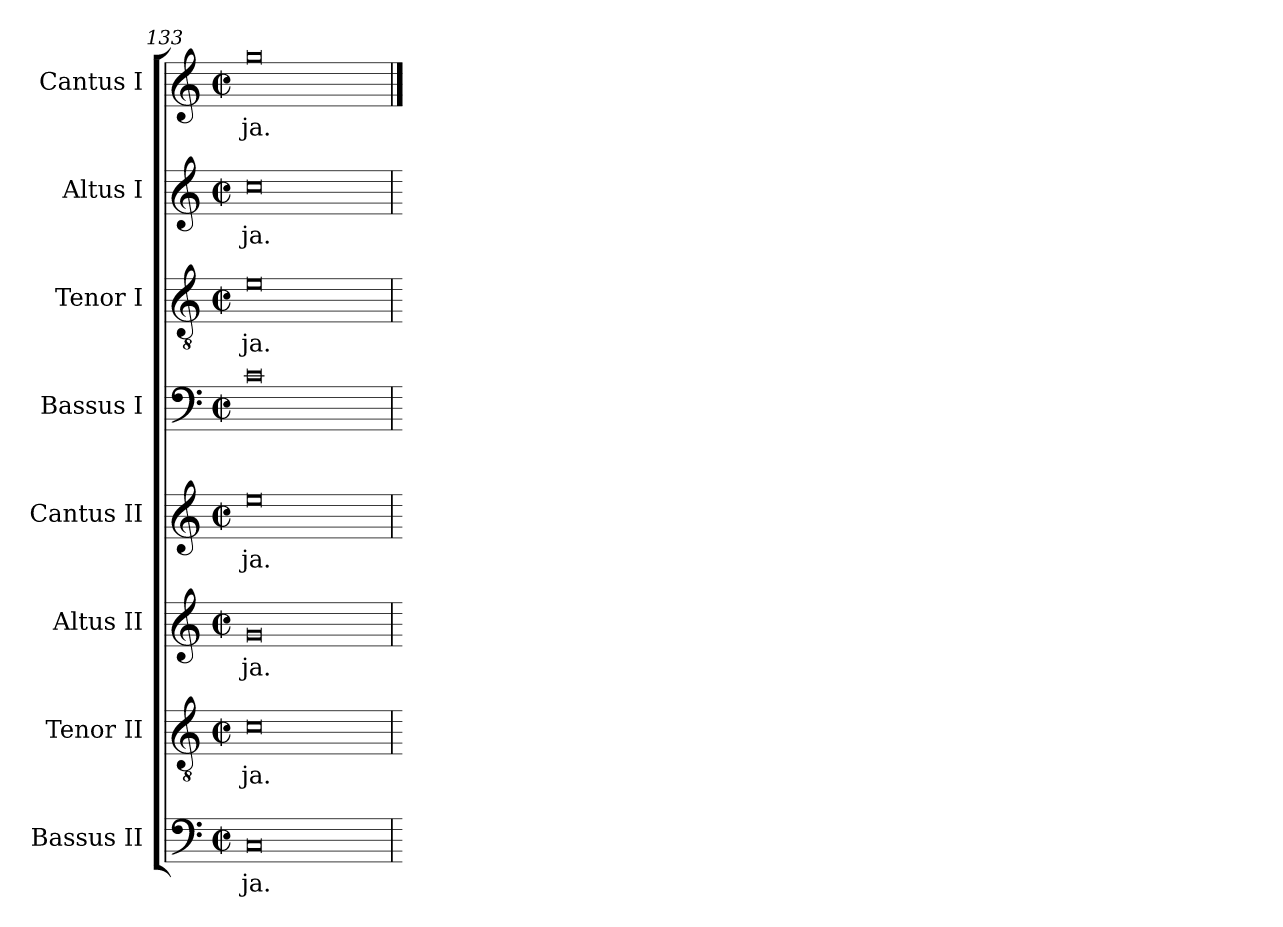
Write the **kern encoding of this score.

**kern	**text	**kern	**text	**kern	**text	**kern	**text	**kern	**kern	**text	**kern	**text	**kern	**text
*part8	*part8	*part7	*part7	*part6	*part6	*part5	*part5	*part4	*part3	*part3	*part2	*part2	*part1	*part1
*staff8	*staff8	*staff7	*staff7	*staff6	*staff6	*staff5	*staff5	*staff4	*staff3	*staff3	*staff2	*staff2	*staff1	*staff1
*I"Bassus II	*	*I"Tenor II	*	*I"Altus II	*	*I"Cantus II	*	*I"Bassus I	*I"Tenor I	*	*I"Altus I	*	*I"Cantus I	*
*clefF4	*	*clefGv2	*	*clefG2	*	*clefG2	*	*clefF4	*clefGv2	*	*clefG2	*	*clefG2	*
*M2/2	*	*M2/2	*	*M2/2	*	*M2/2	*	*M2/2	*M2/2	*	*M2/2	*	*M2/2	*
*met(c|)	*	*met(c|)	*	*met(c|)	*	*met(c|)	*	*met(c|)	*met(c|)	*	*met(c|)	*	*met(c|)	*
=133	=133	=133	=133	=133	=133	=133	=133	=133	=133	=133	=133	=133	=133	=133
!	!LO:LY:b:cj	!	!LO:LY:b:cj	!	!LO:LY:b:cj	!	!LO:LY:b:cj	!	!	!LO:LY:b:cj	!	!LO:LY:b:cj	!	!LO:LY:b:cj
0C	-ja.	0c	ja.	0g	ja.	0ee	-ja.	0c	0e	ja.	0cc	-ja.	0gg	ja.
=	==	=	==	=	==	=	==	=	=	==	=	==	==	==
*-	*-	*-	*-	*-	*-	*-	*-	*-	*-	*-	*-	*-	*-	*-
